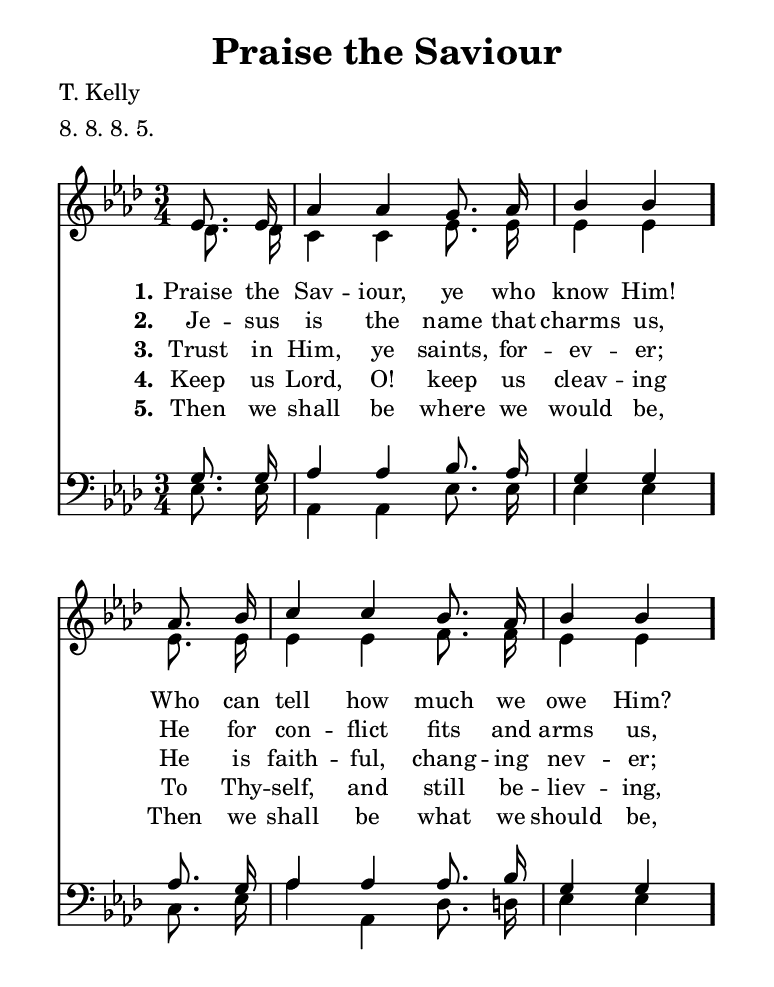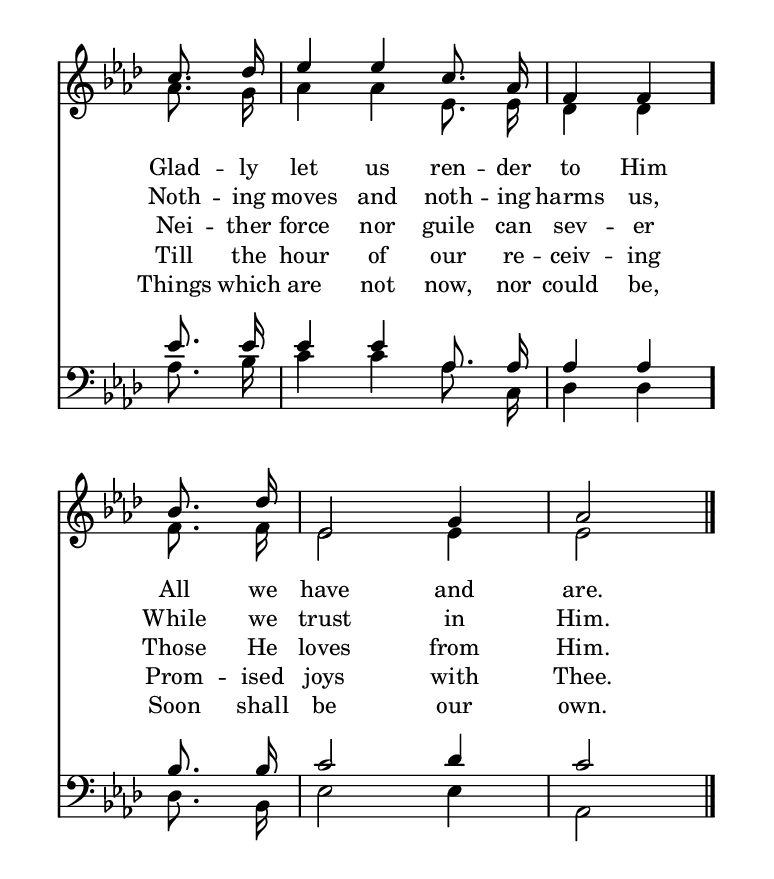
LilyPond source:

\include "common/global.ily"
\paper {
  \include "common/paper.ily"
  ragged-bottom = ##t
  page-count = #(cond (is-eogsized 2) (#t #f))
}

\header{
  hymnnumber = "290"
  title = "Praise the Saviour"
  tunename = "Acclaim"
  meter = "8. 8. 8. 5."
  poet = "T. Kelly"
  composer = ""
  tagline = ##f
}

global = {
  \include "common/overrides.ily"
  \override Staff.TimeSignature.style = #'numbered
  \time 3/4
  \override Score.MetronomeMark.transparent = ##t % hide all fermata changes too
  \tempo 4=80
  \key aes \major
  \partial 4
  \autoBeamOff
}

patternA = { c8. c16 | c4 c }
patternB = { c8. c16 | c2 c4 | c2 }

notesSoprano = {
\global
\relative c' {

  \changePitch \patternA { ees ees | aes aes g aes | bes bes }
  \changePitch \patternA { aes bes | c c bes aes | bes bes }
  \changePitch \patternA { c des | ees ees c aes | f f }
  \changePitch \patternB { bes des | ees, g | aes }

  \bar "|."

}
}

notesAlto = {
\global
\relative e' {

  \changePitch \patternA { des des | c c ees ees | ees ees }
  \changePitch \patternA { ees ees | ees ees f f | ees ees }
  \changePitch \patternA { aes g | aes aes ees ees | des des }
  \changePitch \patternB { f f | ees ees | ees }

}
}

notesTenor = {
\global
\relative a {

  \changePitch \patternA { g g | aes aes bes aes | g g }
  \changePitch \patternA { aes g | aes aes aes bes | g g }
  \changePitch \patternA { ees' ees | ees ees aes, aes | aes aes }
  \changePitch \patternB { bes bes | c des | c }

}
}

notesBass = {
\global
\relative f {

  \changePitch \patternA { ees ees | aes, aes ees' ees | ees ees }
  \changePitch \patternA { c ees | aes aes, des d | ees ees }
  \changePitch \patternA { aes bes | c c aes c, | des des }
  \changePitch \patternB { des bes | ees ees | aes, }

}
}

wordsA = \lyricmode {
\set stanza = "1."

Praise the Sav -- iour, ye who know Him! \bar "."
Who can tell how much we owe Him? \bar "."
Glad -- ly let us ren -- der to Him \bar "."
All we have and are. \bar "."

}

wordsB = \lyricmode {
\set stanza = "2."

Je -- sus is the name that charms us,
He for con -- flict fits and arms us,
Noth -- ing moves and noth -- ing harms us,
While we trust in Him.

}

wordsC = \lyricmode {
\set stanza = "3."

Trust in Him, ye saints, for -- ev -- er;
He is faith -- ful, chang -- ing nev -- er;
Nei -- ther force nor guile can sev -- er
Those He loves from Him.

}

wordsD = \lyricmode {
\set stanza = "4."

Keep us Lord, O! keep us cleav -- ing
To Thy -- self, and still be -- liev -- ing,
Till the hour of our re -- ceiv -- ing
Prom -- ised joys with Thee.

}

wordsE = \lyricmode {
\set stanza = "5."

Then we shall be where we would be,
Then we shall be what we should be,
Things which are not now, nor could be,
Soon shall be our own.

}

\score {
  \context ChoirStaff <<
    \context Staff = upper <<
      \set ChoirStaff.systemStartDelimiter = #'SystemStartBar
      \context Voice  = sopranos { \voiceOne << \notesSoprano >> }
      \context Voice  = altos { \voiceTwo << \notesAlto >> }
      \context Lyrics = one   \lyricsto sopranos \wordsA
      \context Lyrics = two   \lyricsto sopranos \wordsB
      \context Lyrics = three \lyricsto sopranos \wordsC
      \context Lyrics = four  \lyricsto sopranos \wordsD
      \context Lyrics = five  \lyricsto sopranos \wordsE
    >>
    \context Staff = men <<
      \clef bass
      \context Voice  = tenors { \voiceOne << \notesTenor >> }
      \context Voice  = basses { \voiceTwo << \notesBass >> }
    >>
  >>
  \layout {
    \include "common/layout.ily"
  }
  \midi{
    \include "common/midi.ily"
  }
}

\version "2.19.49"  % necessary for upgrading to future LilyPond versions.

% vi:set et ts=2 sw=2 ai nocindent syntax=lilypond:
